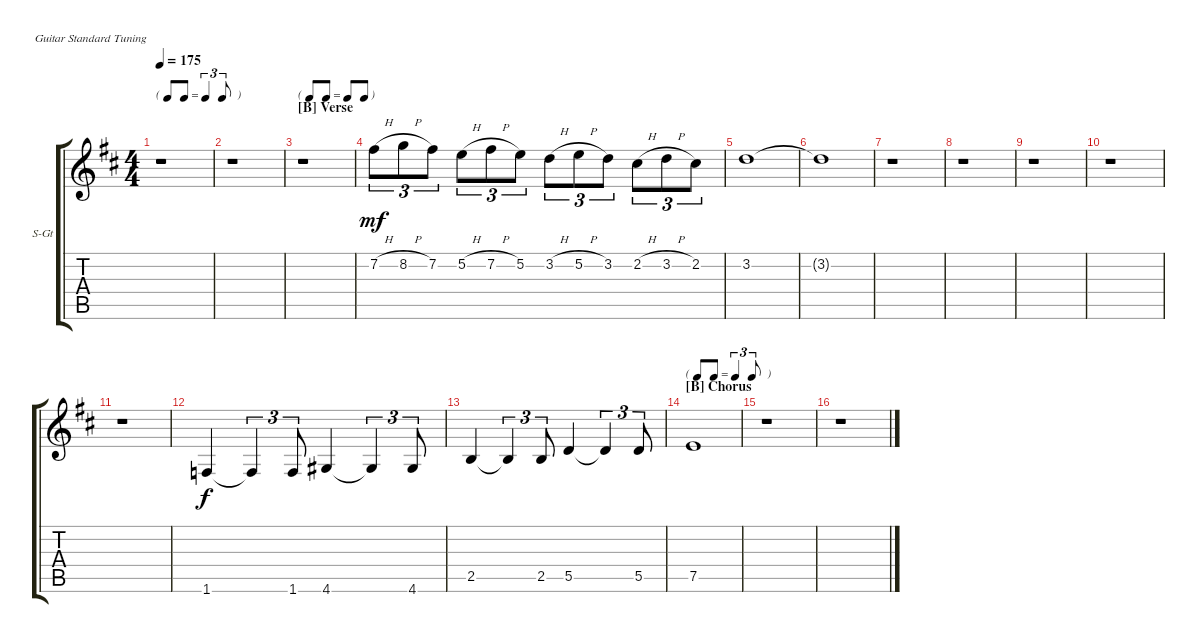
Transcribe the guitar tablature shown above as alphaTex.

\defaultSystemsLayout 4
\bracketExtendMode groupsimilarinstruments
\firstSystemTrackNameOrientation horizontal
\otherSystemsTrackNameOrientation horizontal
\track ("Solo Guitar L" "S-Gt") {instrument acousticguitarsteel}
\staff {score tabs}
\tuning (E4 B3 G3 D3 A2 E2)
\ts (4 4)
\tf triplet8th
\tempo 175
\clef g2
\ks d
r.1{dy f} |
r.1 |
\tf none
\section ("B" "Verse")
r.1 |
7.2{h}.8{tu (3 2) dy mf} 8.2{h}.8{tu (3 2)} 7.2.8{tu (3 2)} 5.2{h}.8{tu (3 2)} 7.2{h}.8{tu (3 2)} 5.2.8{tu (3 2)} 3.2{h}.8{tu (3 2)} 5.2{h}.8{tu (3 2)} 3.2.8{tu (3 2)} 2.2{h}.8{tu (3 2)} 3.2{h}.8{tu (3 2)} 2.2.8{tu (3 2)} |
3.2.1 |
3.2{t}.1 |
r.1 |
r.1 |
r.1 |
r.1 |
r.1 |
1.6.4{dy f} 1.6{t}.4{tu (3 2)} 1.6.8{tu (3 2)} 4.6.4 4.6{t}.4{tu (3 2)} 4.6.8{tu (3 2)} |
2.5.4 2.5{t}.4{tu (3 2)} 2.5.8{tu (3 2)} 5.5.4 5.5{t}.4{tu (3 2)} 5.5.8{tu (3 2)} |
\tf triplet8th
\section ("B" "Chorus")
7.5.1 |
r.1 |
r.1
